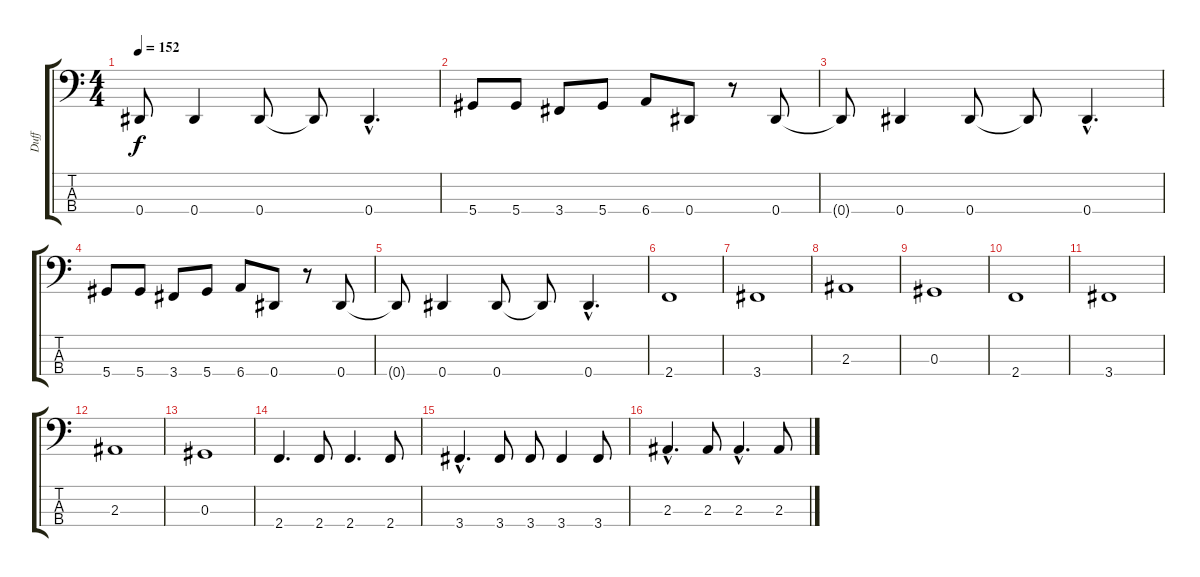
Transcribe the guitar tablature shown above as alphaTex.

\track ("Duff" "Duff") {instrument electricbasspick}
\staff {score tabs}
\tuning (Gb2 Db2 Ab1 Eb1) {hide}
\ts (4 4)
\tempo 152
\clef f4
\ks c
0.4{t}.8{dy f} 0.4.4 0.4.8 0.4{t}.8 0.4{hac}.4{d} |
5.4.8 5.4.8 3.4.8 5.4.8 6.4.8 0.4.8 r.8 0.4.8 |
0.4{t}.8 0.4.4 0.4.8 0.4{t}.8 0.4{hac}.4{d} |
5.4.8 5.4.8 3.4.8 5.4.8 6.4.8 0.4.8 r.8 0.4.8 |
0.4{t}.8 0.4.4 0.4.8 0.4{t}.8 0.4{hac}.4{d} |
2.4.1 |
3.4.1 |
2.3.1 |
0.3.1 |
2.4.1 |
3.4.1 |
2.3.1 |
0.3.1 |
2.4.4{d} 2.4.8 2.4.4{d} 2.4.8 |
3.4{hac}.4{d} 3.4.8 3.4.8 3.4.4 3.4.8 |
2.3{hac}.4{d} 2.3.8 2.3{hac}.4{d} 2.3.8
